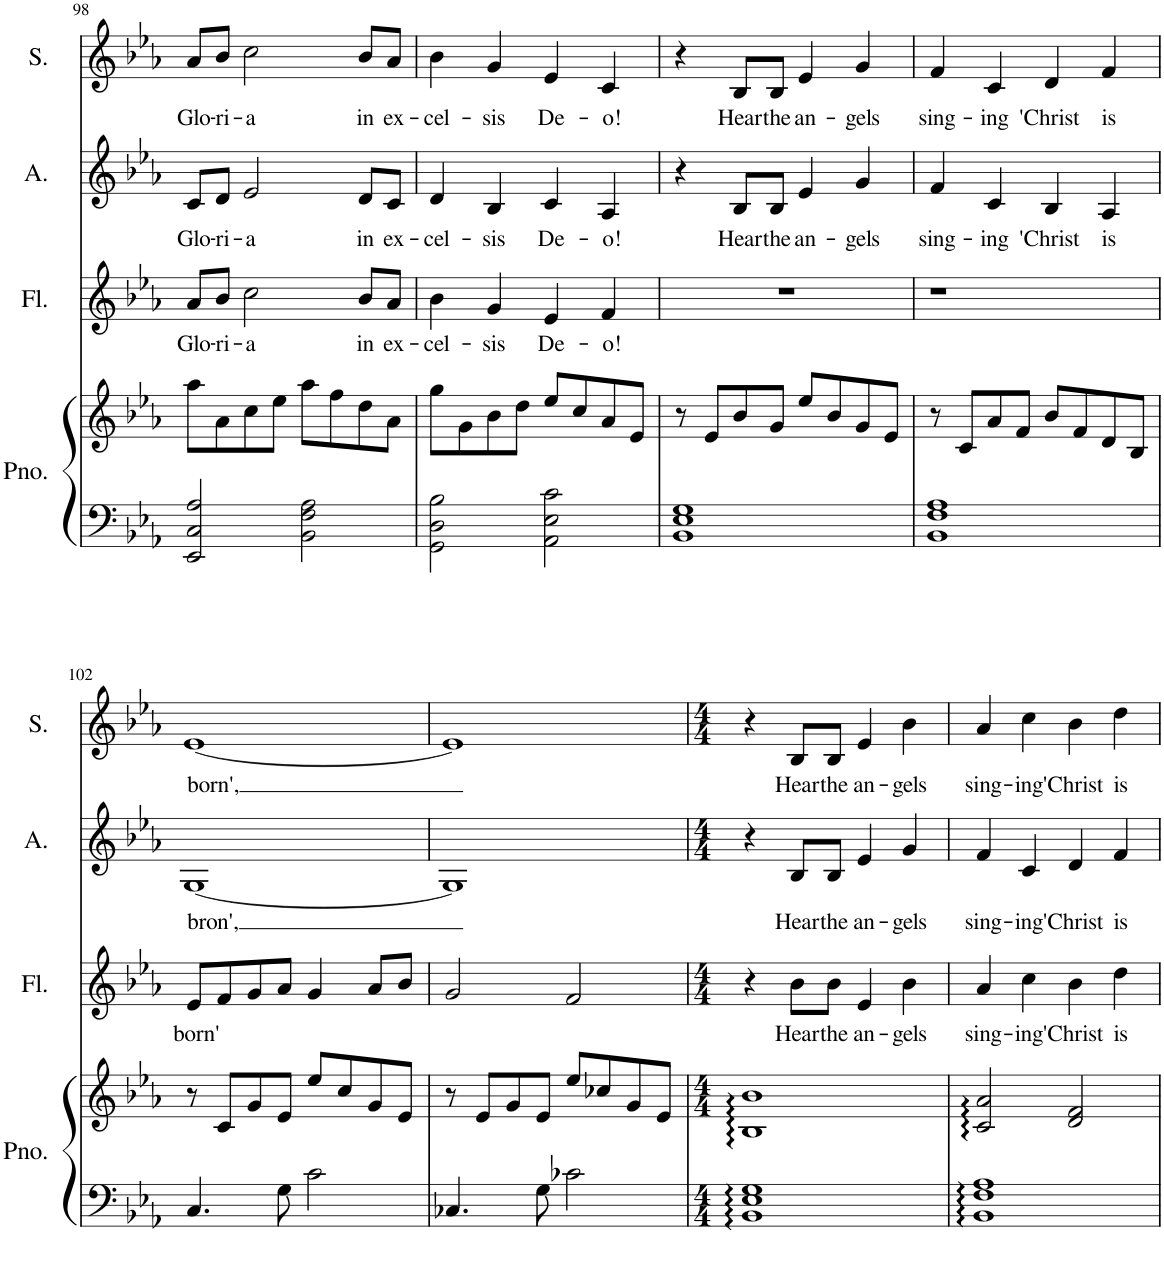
**kern	**kern	**kern	**text	**kern	**text	**kern	**text
*part4	*part4	*part3	*part3	*part2	*part2	*part1	*part1
*staff5	*staff4	*staff3	*staff3	*staff2	*staff2	*staff1	*staff1
*I"Piano	*	*I"Flute	*	*I"Alto	*	*I"Soprano	*
*I'Pno.	*	*I'Fl.	*	*I'A.	*	*I'S.	*
!!LO:PB:g=z
*clefF4	*clefG2	*clefG2	*	*clefG2	*	*clefG2	*
*k[b-e-a-]	*k[b-e-a-]	*k[b-e-a-]	*	*k[b-e-a-]	*	*k[b-e-a-]	*
*M2/2	*M2/2	*M2/2	*	*M2/2	*	*M2/2	*
=98	=98	=98	=98	=98	=98	=98	=98
!	!	!	!LO:LY:b	!	!LO:LY:b	!	!LO:LY:b
2EE-/ 2C/ 2A-/	8aa-\L	8a-/L	Glo-	8c/L	Glo-	8a-/L	Glo-
!	!	!	!LO:LY:b	!	!LO:LY:b	!	!LO:LY:b
.	8a-\	8b-/J	-ri-	8d/J	-ri-	8b-/J	-ri-
!	!	!	!LO:LY:b	!	!LO:LY:b	!	!LO:LY:b
.	8cc\	2cc\	-a	2e-/	-a	2cc\	-a
.	8ee-\J	.	.	.	.	.	.
2BB-\ 2F\ 2A-\	8aa-\L	.	.	.	.	.	.
.	8ff\	.	.	.	.	.	.
!	!	!	!LO:LY:b	!	!LO:LY:b	!	!LO:LY:b
.	8dd\	8b-/L	in	8d/L	in	8b-/L	in
!	!	!	!LO:LY:b	!	!LO:LY:b	!	!LO:LY:b
.	8a-\J	8a-/J	ex-	8c/J	ex-	8a-/J	ex-
=99	=99	=99	=99	=99	=99	=99	=99
!	!	!	!LO:LY:b	!	!LO:LY:b	!	!LO:LY:b
2GG\ 2D\ 2B-\	8gg\L	4b-\	-cel-	4d/	-cel-	4b-\	-cel-
.	8g\	.	.	.	.	.	.
!	!	!	!LO:LY:b	!	!LO:LY:b	!	!LO:LY:b
.	8b-\	4g/	-sis	4B-/	-sis	4g/	-sis
.	8dd\J	.	.	.	.	.	.
!	!	!	!LO:LY:b	!	!LO:LY:b	!	!LO:LY:b
2AA-\ 2E-\ 2c\	8ee-/L	4e-/	De-	4c/	De-	4e-/	De-
.	8cc/	.	.	.	.	.	.
!	!	!	!LO:LY:b	!	!LO:LY:b	!	!LO:LY:b
.	8a-/	4f/	-o!	4A-/	-o!	4c/	-o!
.	8e-/J	.	.	.	.	.	.
=100	=100	=100	=100	=100	=100	=100	=100
1BB- 1E- 1G	8r	1r	.	4r	.	4r	.
.	8e-/L	.	.	.	.	.	.
!	!	!	!	!	!LO:LY:b	!	!LO:LY:b
.	8b-/	.	.	8B-/L	Hear	8B-/L	Hear
!	!	!	!	!	!LO:LY:b	!	!LO:LY:b
.	8g/J	.	.	8B-/J	the	8B-/J	the
!	!	!	!	!	!LO:LY:b	!	!LO:LY:b
.	8ee-/L	.	.	4e-/	an-	4e-/	an-
.	8b-/	.	.	.	.	.	.
!	!	!	!	!	!LO:LY:b	!	!LO:LY:b
.	8g/	.	.	4g/	-gels	4g/	-gels
.	8e-/J	.	.	.	.	.	.
=101	=101	=101	=101	=101	=101	=101	=101
!	!	!	!	!	!LO:LY:b	!	!LO:LY:b
1BB- 1F 1A-	8r	1r	.	4f/	sing-	4f/	sing-
.	8c/L	.	.	.	.	.	.
!	!	!	!	!	!LO:LY:b	!	!LO:LY:b
.	8a-/	.	.	4c/	-ing	4c/	-ing
.	8f/J	.	.	.	.	.	.
!	!	!	!	!	!LO:LY:b	!	!LO:LY:b
.	8b-/L	.	.	4B-/	'Christ	4d/	'Christ
.	8f/	.	.	.	.	.	.
!	!	!	!	!	!LO:LY:b	!	!LO:LY:b
.	8d/	.	.	4A-/	is	4f/	is
.	8B-/J	.	.	.	.	.	.
!!LO:LB:g=z
=102	=102	=102	=102	=102	=102	=102	=102
!	!	!	!LO:LY:b	!	!LO:LY:b	!	!LO:LY:b
4.C/	8r	8e-/L	born'	[1G	bron',	[1e-	born',
.	8c/L	8f/	.	.	.	.	.
.	8g/	8g/	.	.	.	.	.
8G\	8e-/J	8a-/J	.	.	.	.	.
2c\	8ee-/L	4g/	.	.	.	.	.
.	8cc/	.	.	.	.	.	.
.	8g/	8a-/L	.	.	.	.	.
.	8e-/J	8b-/J	.	.	.	.	.
=103	=103	=103	=103	=103	=103	=103	=103
4.C-X/	8r	2g/	.	1G]	.	1e-]	.
.	8e-/L	.	.	.	.	.	.
.	8g/	.	.	.	.	.	.
8G\	8e-/J	.	.	.	.	.	.
2c-X\	8ee-/L	2f/	.	.	.	.	.
.	8cc-X/	.	.	.	.	.	.
.	8g/	.	.	.	.	.	.
.	8e-/J	.	.	.	.	.	.
=104	=104	=104	=104	=104	=104	=104	=104
*M4/4	*M4/4	*M4/4	*	*M4/4	*	*M4/4	*
1BB- 1E- 1G	1B- 1b-	4r	.	4r	.	4r	.
!	!	!	!LO:LY:b	!	!LO:LY:b	!	!LO:LY:b
.	.	8b-\L	Hear	8B-/L	Hear	8B-/L	Hear
!	!	!	!LO:LY:b	!	!LO:LY:b	!	!LO:LY:b
.	.	8b-\J	the	8B-/J	the	8B-/J	the
!	!	!	!LO:LY:b	!	!LO:LY:b	!	!LO:LY:b
.	.	4e-/	an-	4e-/	an-	4e-/	an-
!	!	!	!LO:LY:b	!	!LO:LY:b	!	!LO:LY:b
.	.	4b-\	-gels	4g/	-gels	4b-\	-gels
=105	=105	=105	=105	=105	=105	=105	=105
!	!	!	!LO:LY:b	!	!LO:LY:b	!	!LO:LY:b
1BB- 1F 1A-	2c/ 2a-/	4a-/	sing-	4f/	sing-	4a-/	sing-
!	!	!	!LO:LY:b	!	!LO:LY:b	!	!LO:LY:b
.	.	4cc\	-ing	4c/	-ing	4cc\	-ing
!	!	!	!LO:LY:b	!	!LO:LY:b	!	!LO:LY:b
.	2d/ 2f/	4b-\	'Christ	4d/	'Christ	4b-\	'Christ
!	!	!	!LO:LY:b	!	!LO:LY:b	!	!LO:LY:b
.	.	4dd\	is	4f/	is	4dd\	is
=	=	=	=	=	=	=	=
*-	*-	*-	*-	*-	*-	*-	*-
